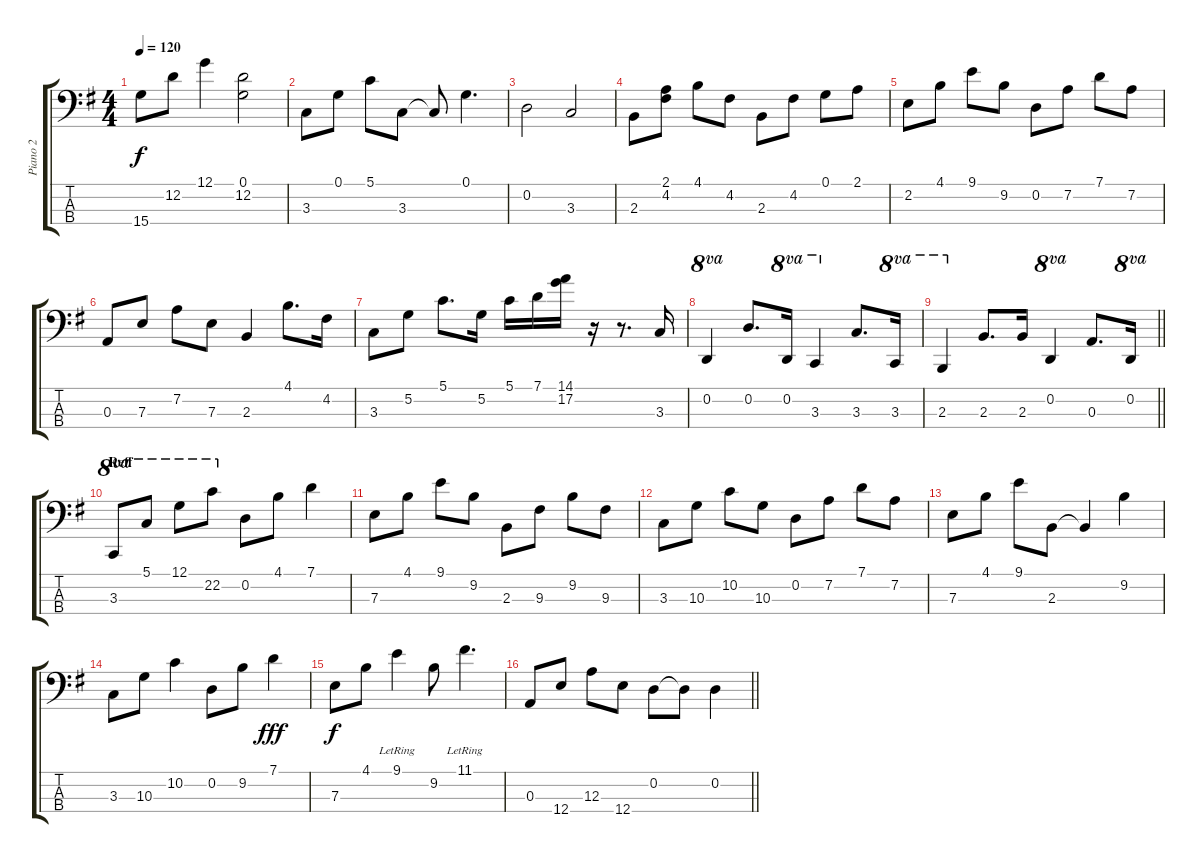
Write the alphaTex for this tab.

\track ("Piano 2" "Piano 2") {instrument acousticguitarsteel}
\staff {score tabs}
\tuning (G2 D2 A1 E1) {hide}
\ts (4 4)
\tempo 120
\clef f4
\ks g
15.4.8{dy f} 12.2.8 12.1.4 (0.1 12.2).2 |
3.3.8 0.1.8 5.1.8 3.3.8 3.3{t}.8 0.1.4{d} |
0.2.2 3.3.2 |
2.3.8 (2.1 4.2).8 4.1.8 4.2.8 2.3.8 4.2.8 0.1.8 2.1.8 |
2.2.8 4.1.8 9.1.8 9.2.8 0.2.8 7.2.8 7.1.8 7.2.8 |
0.3.8 7.3.8 7.2.8 7.3.8 2.3.4 4.1.8{d} 4.2.16 |
3.3.8 5.2.8 5.1.8{d} 5.2.16 5.1.16 7.1.16 (14.1 17.2).16 r.16 r.8{d} 3.3.16 |
0.2.4{ot 8va} 0.2.8{d} 0.2.16{ot 8va} 3.3.4{ot 8va} 3.3.8{d} 3.3.16{ot 8va} |
\barLineRight lightlight
2.3.4{ot 8va} 2.3.8{d} 2.3.16 0.2.4{ot 8va} 0.3.8{d} 0.2.16{ot 8va} |
\section ("" "Reff")
3.3.8{ot 8va} 5.1.8{ot 8va} 12.1.8{ot 8va} 22.2.8{ot 8va} 0.2.8 4.1.8 7.1.4 |
7.3.8 4.1.8 9.1.8 9.2.8 2.3.8 9.3.8 9.2.8 9.3.8 |
3.3.8 10.3.8 10.2.8 10.3.8 0.2.8 7.2.8 7.1.8 7.2.8 |
7.3.8 4.1.8 9.1.8 2.3.8 2.3{t}.4 9.2.4 |
3.3.8 10.3.8 10.2.4 0.2.8 9.2.8 7.1.4{dy fff} |
7.3.8{dy f} 4.1.8 9.1{lr}.4 9.2.8 11.1{lr}.4{d} |
\barLineRight lightlight
0.3.8 12.4.8 12.3.8 12.4.8 0.2.8 0.2{t}.8 0.2.4
